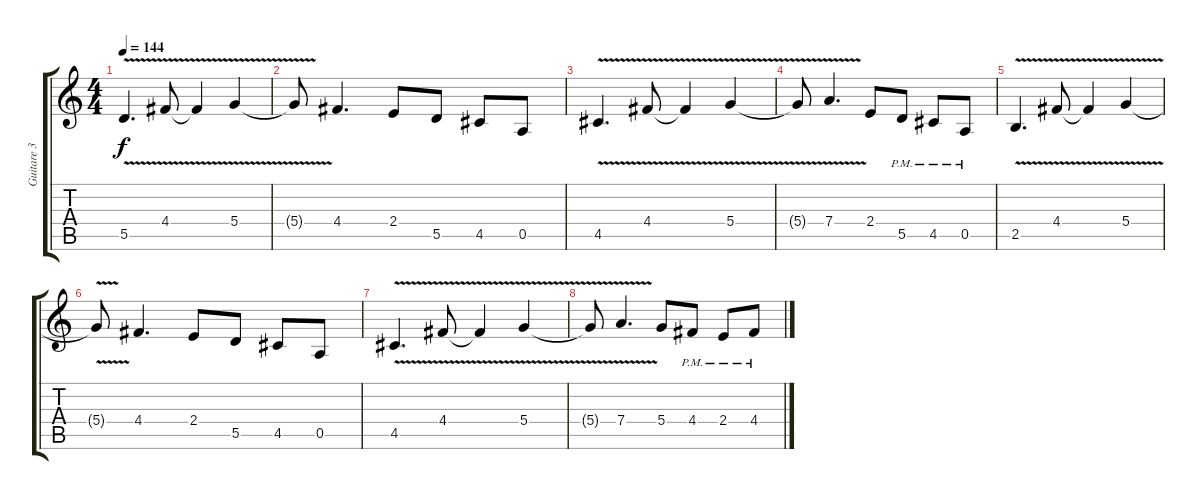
\track ("Guitare 3 " "Guitare 3 ") {instrument distortionguitar}
\staff {score tabs}
\tuning (E4 B3 G3 D3 A2 E2) {hide}
\ts (4 4)
\tempo 144
\clef g2
\ks c
5.5{v}.4{d dy f} 4.4{v}.8 4.4{t}.4 5.4{v}.4 |
5.4{t}.8 4.4.4{d} 2.4.8 5.5.8 4.5.8 0.5.8 |
4.5{v}.4{d} 4.4{v}.8 4.4{t}.4 5.4{v}.4 |
5.4{t}.8 7.4{v}.4{d} 2.4.8 5.5{pm}.8 4.5{pm}.8 0.5{pm}.8 |
2.5{v}.4{d} 4.4{v}.8 4.4{t}.4 5.4{v}.4 |
5.4{t}.8 4.4.4{d} 2.4.8 5.5.8 4.5.8 0.5.8 |
4.5{v}.4{d} 4.4{v}.8 4.4{t}.4 5.4{v}.4 |
5.4{t}.8 7.4{v}.4{d} 5.4.8 4.4{pm}.8 2.4{pm}.8 4.4{pm}.8
